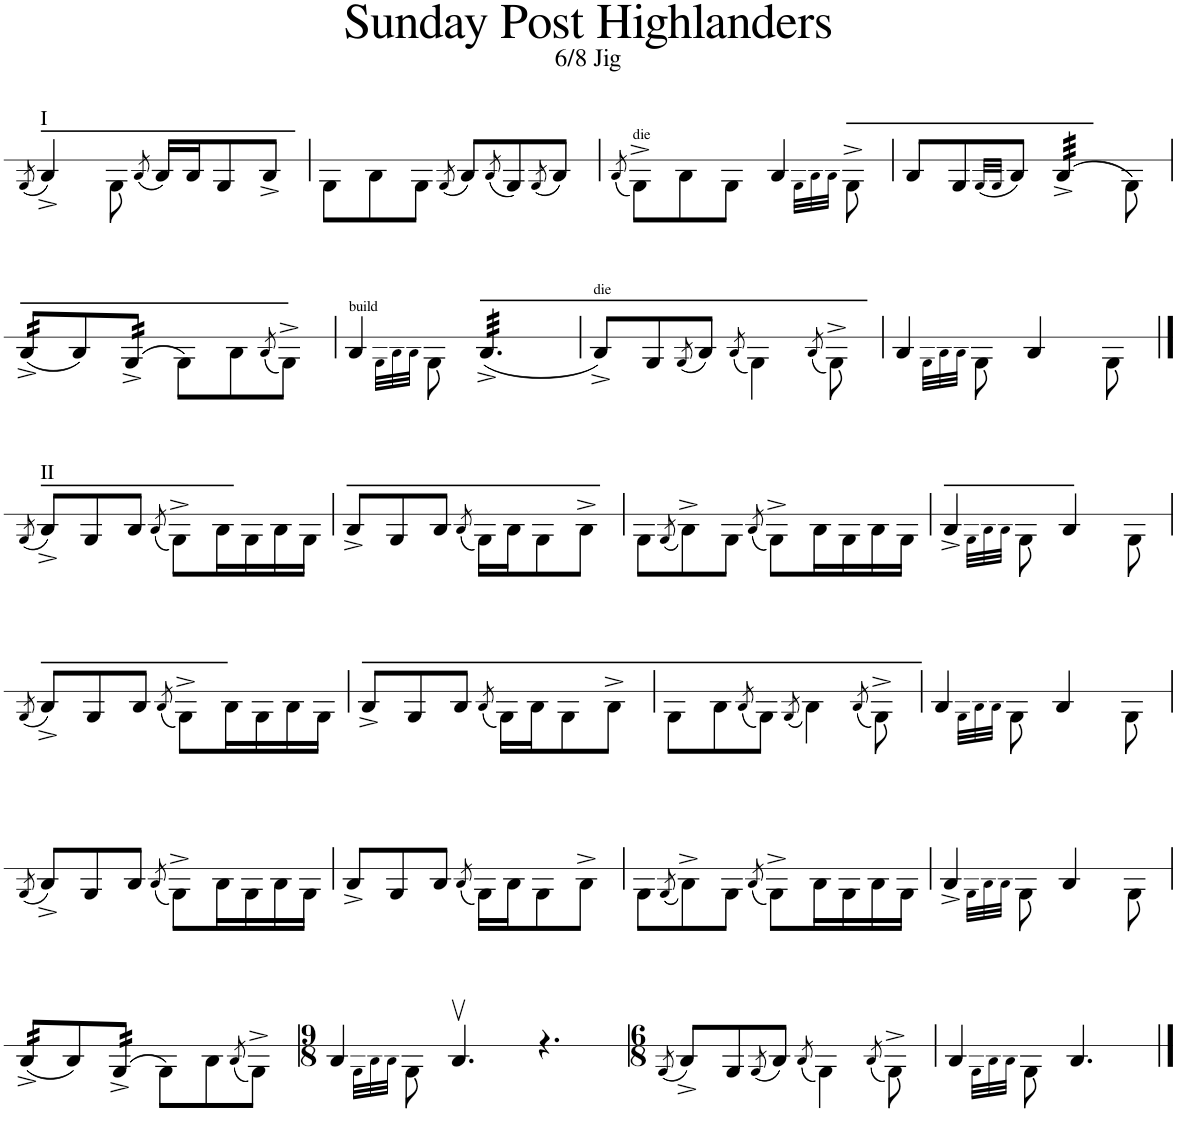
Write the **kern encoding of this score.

**kern
*part1
*staff1
*I"Piano
*I'Pno
*stria1
*clefG2
*k[]
*M6/8
=1
(8qa/
!LO:TX:a:t=I
4cc^/)
8a\
(8qcc/
16cc/LL)
16cc/J
8a/
8cc^/J
=2
8a\L
8cc\
8a\J
(8qa/
8cc/L)
(8qcc/
8a/)
(8qa/
8cc/J)
=3
(8qcc/
!LO:TX:a:t=die
8a^\L)
8cc\
8a\J
4cc/
32qa\LLL
32qcc\
32qcc\JJJ
8a^\
=4
8cc/L
8a/
(32qa/LLL
32qa/JJJ
8cc/J)
*tremolo
(32cc^/LLL
(32cc^/
(32cc^/
(32cc^/
(32cc^/
(32cc^/
(32cc^/
(32cc^/JJJ
*Xtremolo
8a\)
!!LO:LB:g=z
=5
*tremolo
(32cc^/LLL
(32cc^/
(32cc^/
(32cc^/
*Xtremolo
8cc/)
*tremolo
(32a^/
(32a^/
(32a^/
(32a^/JJJ
*Xtremolo
8a\L)
8cc\
(8qcc/
8a^\J)
=6
!LO:TX:a:t=build
4cc/
32qa\LLL
32qcc\
32qcc\JJJ
8a\
*tremolo
(32cc^/LLL
(32cc^/
(32cc^/
(32cc^/
(32cc^/
(32cc^/
(32cc^/
(32cc^/
(32cc^/
(32cc^/
(32cc^/
(32cc^/JJJ
*Xtremolo
=7
!LO:TX:a:t=die
8cc^/L)
8a/
(8qa/
8cc/J)
(8qcc/
4a\)
(8qcc/
8a^\)
=8
4cc/
32qa\LLL
32qcc\
32qcc\JJJ
8a\
4cc/
8a\
!!LO:LB:g=z
==9
(8qa/
!LO:TX:a:t=II
8cc^/L)
8a/
8cc/J
(8qcc/
8a^\L)
16cc\L
16a\
16cc\
16a\JJ
=10
8cc^/L
8a/
8cc/J
(8qcc/
16a\LL)
16cc\J
8a\
8cc^\J
=11
8a\L
(8qa/
8cc^\)
8a\J
(8qcc/
8a^\L)
16cc\L
16a\
16cc\
16a\JJ
=12
4cc^/
32qa\LLL
32qcc\
32qcc\JJJ
8a\
4cc/
8a\
!!LO:LB:g=z
=13
(8qa/
8cc^/L)
8a/
8cc/J
(8qcc/
8a^\L)
16cc\L
16a\
16cc\
16a\JJ
=14
8cc^/L
8a/
8cc/J
(8qcc/
16a\LL)
16cc\J
8a\
8cc^\J
=15
8a\L
8cc\
(8qcc/
8a\J)
(8qa/
4cc\)
(8qcc/
8a^\)
=16
4cc/
32qa\LLL
32qcc\
32qcc\JJJ
8a\
4cc/
8a\
!!LO:LB:g=z
=17
(8qa/
8cc^/L)
8a/
8cc/J
(8qcc/
8a^\L)
16cc\L
16a\
16cc\
16a\JJ
=18
8cc^/L
8a/
8cc/J
(8qcc/
16a\LL)
16cc\J
8a\
8cc^\J
=19
8a\L
(8qa/
8cc^\)
8a\J
(8qcc/
8a^\L)
16cc\L
16a\
16cc\
16a\JJ
=20
4cc^/
32qa\LLL
32qcc\
32qcc\JJJ
8a\
4cc/
8a\
!!LO:LB:g=z
=21
*tremolo
(32cc^/LLL
(32cc^/
(32cc^/
(32cc^/
*Xtremolo
8cc/)
*tremolo
(32a^/
(32a^/
(32a^/
(32a^/JJJ
*Xtremolo
8a\L)
8cc\
(8qcc/
8a^\J)
=22
*M9/8
4cc/
32qa\LLL
32qcc\
32qcc\JJJ
8a\
4.ccv/
4.r
=23
*M6/8
(8qa/
8cc^/L)
8a/
(8qa/
8cc/J)
(8qcc/
4a\)
(8qcc/
8a^\)
=24
4cc/
32qa\LLL
32qcc\
32qcc\JJJ
8a\
4.cc/
==
*-
